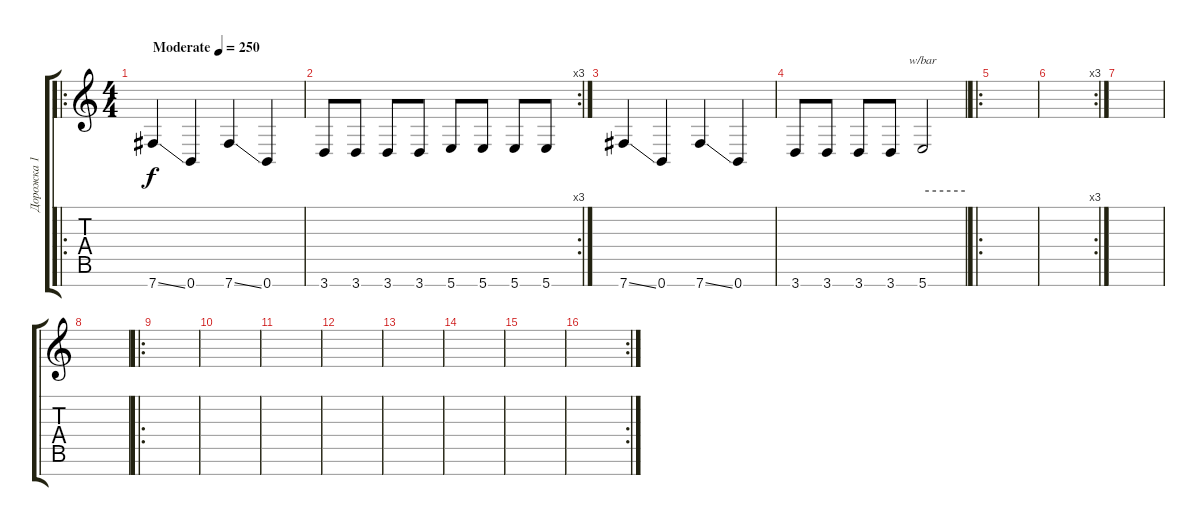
\track ("Дорожка 1" "Дорожка 1") {instrument distortionguitar}
\staff {score tabs}
\tuning (E4 B3 G3 D3 A2 E2 B1) {hide}
\ro
\ts (4 4)
\tempo (250 "Moderate")
\clef g2
\ks c
7.7{ss}.4{dy f instrument distortionguitar} 0.7.4 7.7{ss}.4 0.7.4 |
\rc 3
3.7.8 3.7.8 3.7.8 3.7.8 5.7.8 5.7.8 5.7.8 5.7.8 |
7.7{ss}.4 0.7.4 7.7{ss}.4 0.7.4 |
3.7.8 3.7.8 3.7.8 3.7.8 5.7.2{tbe (hold default 0 0 60 0)} |
\ro
|
\rc 3
|
|
|
\ro
|
|
|
|
|
|
|
\rc 2
